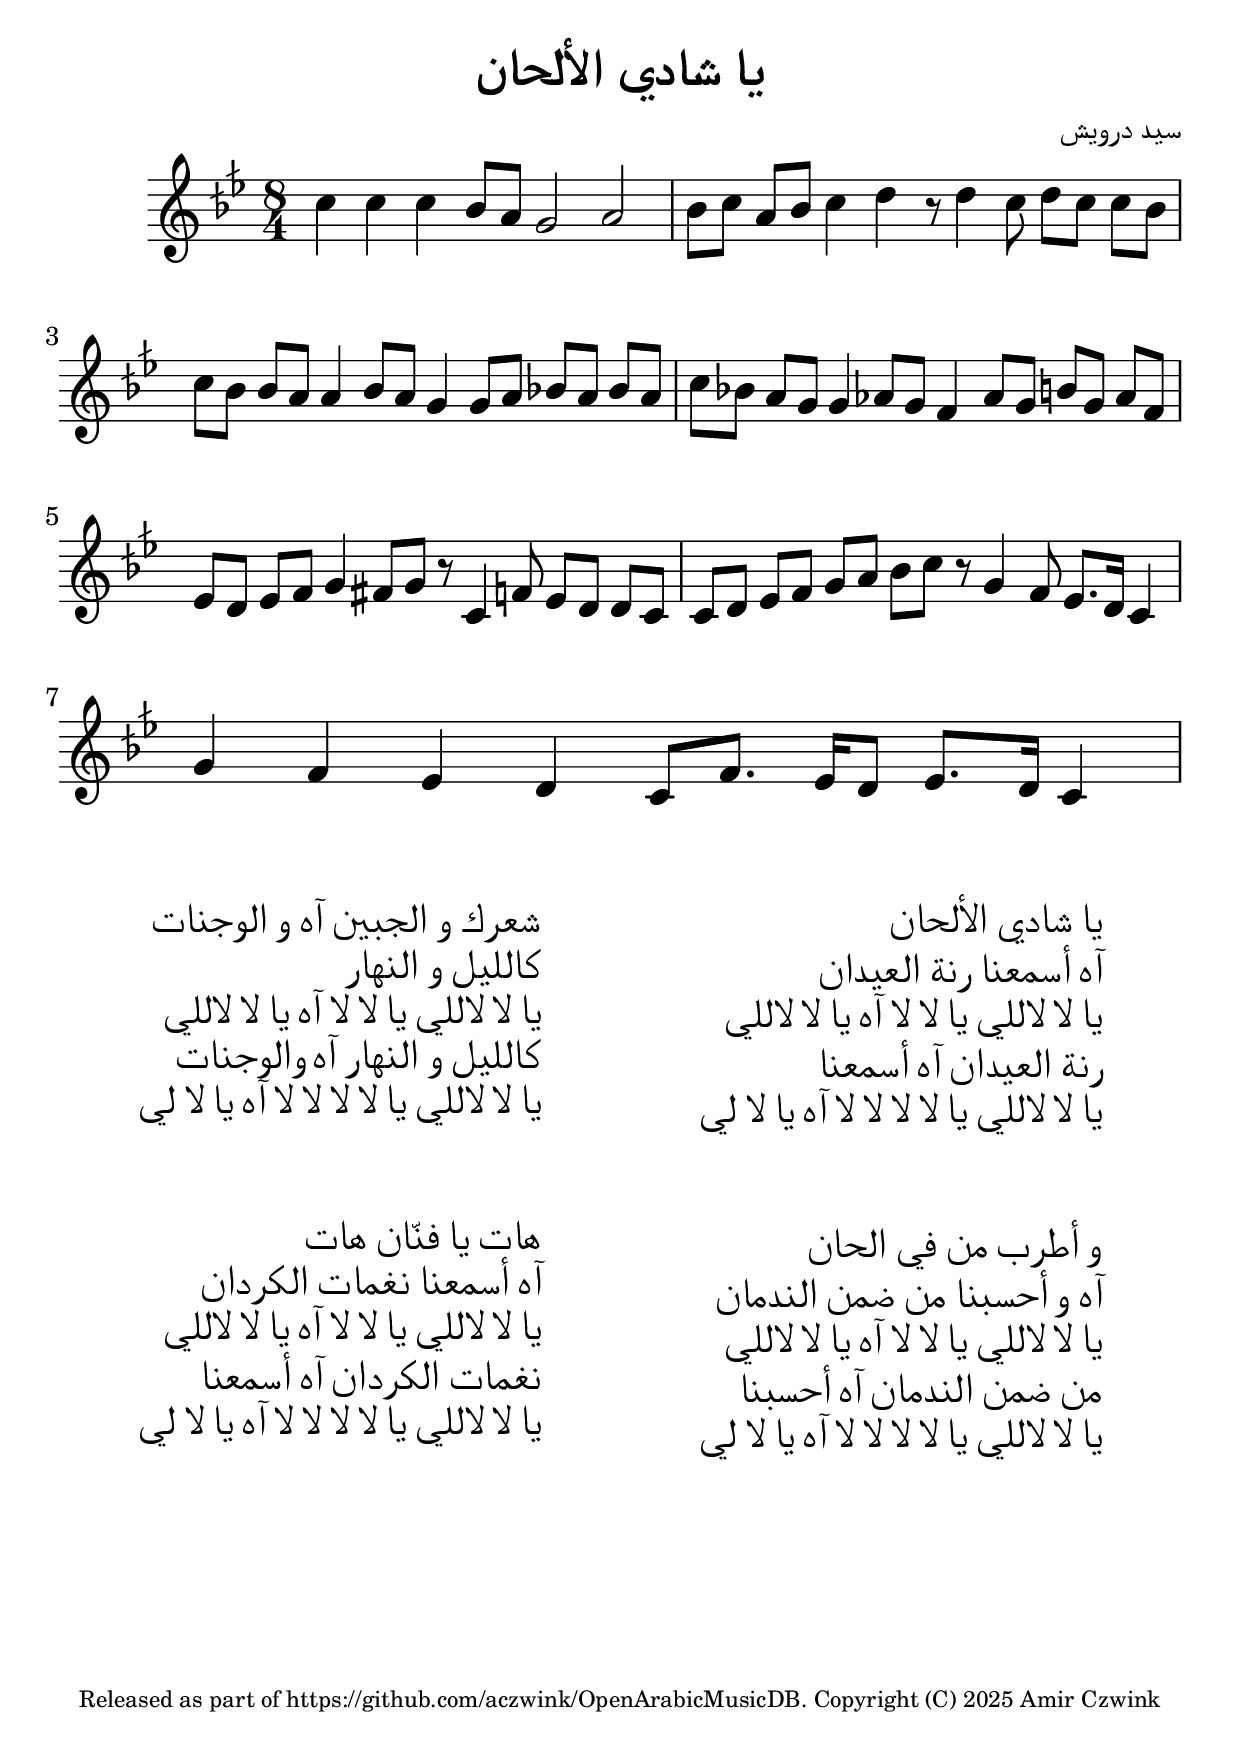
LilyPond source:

%  OpenArabicMusicDB
%  Copyright (C) 2025 Amir Czwink (amir130@hotmail.de)
  
%  This program is free software: you can redistribute it and/or modify
%  it under the terms of the GNU Affero General Public License as published by
%  the Free Software Foundation, either version 3 of the License, or
%  (at your option) any later version.
  
%  This program is distributed in the hope that it will be useful,
%  but WITHOUT ANY WARRANTY; without even the implied warranty of
%  MERCHANTABILITY or FITNESS FOR A PARTICULAR PURPOSE.  See the
%  GNU Affero General Public License for more details.
 
%  You should have received a copy of the GNU Affero General Public License
%  along with this program.  If not, see <http://www.gnu.org/licenses/>.
\version "2.20.0"
\include "arabic.ly"

#(set-global-staff-size 29)

\header
{
	title = "يا شادي الألحان"
	composer = "سيد درويش"
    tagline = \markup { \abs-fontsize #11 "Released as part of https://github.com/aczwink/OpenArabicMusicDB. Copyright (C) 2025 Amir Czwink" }
}

\relative do'
{
	\key do \rast
	\set Staff.extraNatural = ##f
	\time 8/4
	
	do' do do sisb8 la sol2 la |
	sisb8 do la sisb do4 re r8 re4 do8 re do do sisb |
	do sisb sisb la la4 sisb8 la sol4 sol8 la sib la sib la |
	do sib la sol sol4 lab8 sol fa4 lab8 sol si sol lab fa |
	misb re misb fa sol4 fad8 sol r do,4 fa8 misb re re do |
	do re misb fa sol la sisb do r sol4 fa8 misb8. re16 do4 |
	sol'4 fa misb re do8 fa8. misb16 re8 misb8. re16 do4 |
}


\markup
{
	\override #'(text-direction . -1)
	\huge
	\fill-line
	{
		\hspace #1
		\column
		{
			\right-align
			\line { يا شادي الألحان  }
			\right-align
			\line { آه أسمعنا رنة العيدان  }
			\right-align
			\line { يا لا لاللي يا لا لا آه يا لا لاللي  }
			\right-align
			\line { رنة العيدان  آه أسمعنا }
			\right-align
			\line { يا لا لاللي  يا لا لا لا لا آه يا لا لي }
			
			\line { \null }
			\line { \null }
			
			\right-align
			\line { و أطرب من في الحان  }
			\right-align
			\line { آه و أحسبنا من ضمن الندمان  }
			\right-align
			\line { يا لا لاللي يا لا لا آه يا لا لاللي  }
			\right-align
			\line { من ضمن الندمان  آه أحسبنا}
			\right-align
			\line { يا لا لاللي  يا لا لا لا لا آه يا لا لي }
		}
		\hspace #2
		\column
		{
		        \right-align
			\line { شعرك و الجبين آه و الوجنات  }
			\right-align
			\line { كالليل و النهار  }
			\right-align
			\line { يا لا لاللي يا لا لا آه يا لا لاللي  }
			\right-align
			\line { كالليل و النهار   آه والوجنات}
			\right-align
			\line { يا لا لاللي  يا لا لا لا لا آه يا لا لي }
			
			\line { \null }
			\line { \null }
			
			\right-align
			\line { هات يا فنّان هات }
			\right-align
			\line { آه أسمعنا  نغمات الكردان }
			\right-align
			\line { يا لا لاللي يا لا لا آه يا لا لاللي  }
			\right-align
			\line { نغمات الكردان  آه أسمعنا }
			\right-align
			\line { يا لا لاللي  يا لا لا لا لا آه يا لا لي }
		}
		\hspace #1
	}
}